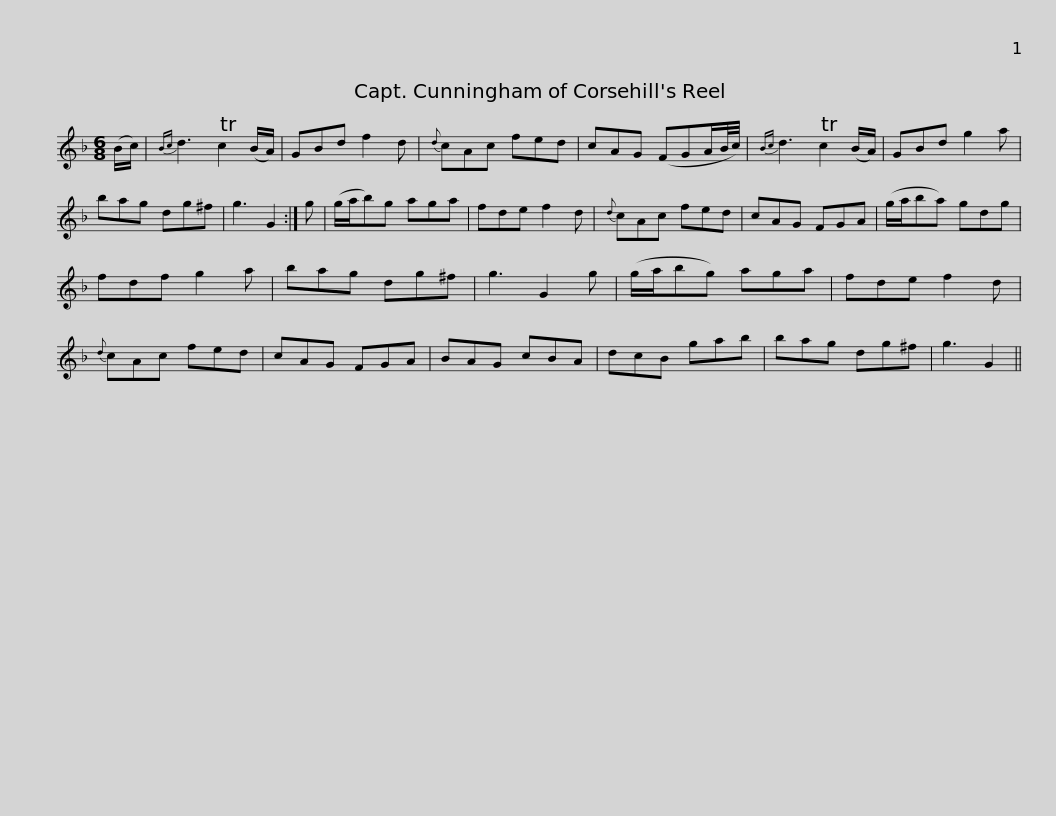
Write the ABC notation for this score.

X:1
L:1/8
M:6/8
I:linebreak $
K:F
V:1 treble
V:1
 (B/c/) |{Bc} d3 Tc2 (B/A/) | GBd f2 d |{d} cAc fed | cAG (FGA/B/4c/4) | %5
{Bc} d3 Tc2 (B/A/) | GBd g2 a |$ bag dg^f | g3 G2 :| g | %10
 (g/a/b)g aga | fde f2 d |{d} cAc fed | cAG FGA |$ (g/a/ba) gdg | %15
 fdf g2 a | bag dg^f | g3 G2 g | (g/a/bg) aga | fde f2 d | %20
{d} cAc fed |$ cAG FGA | BAG cBA | dcB gab | bag dg^f | %25
 g3 G2 || %26
